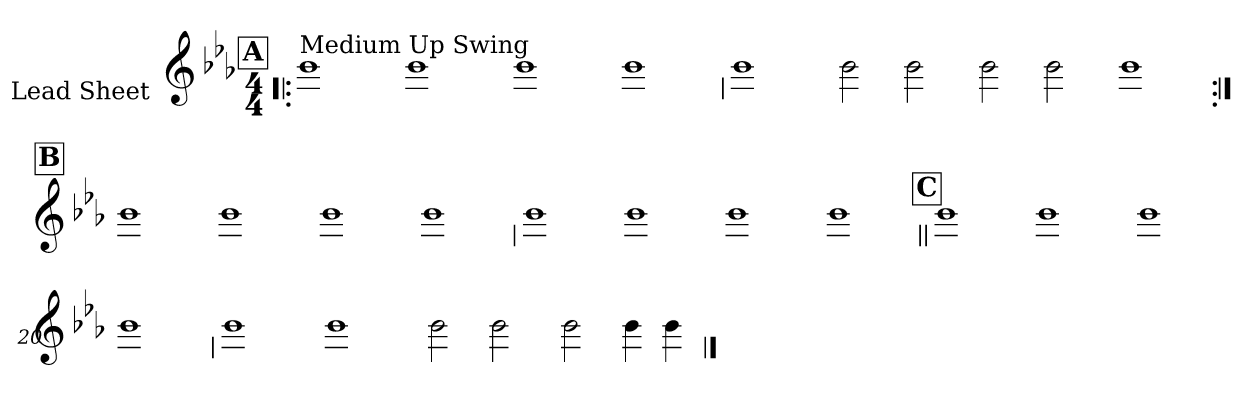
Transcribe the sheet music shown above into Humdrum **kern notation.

**kern
*part1
*staff1
*I"Lead Sheet
*stria0
*clefG2
*k[b-e-a-]
*c:
*M4/4
!!LO:REH:place=s1:a:t=A
=1!|:
!LO:TX:a:t=Medium Up Swing
1b-
=2-
1b-
=3-
1b-
=4-
1b-
!!LO:LB:g=z
=5
1b-
=6-
2b-
2b-
=7-
2b-
2b-
=8-
1b-
!!LO:LB:g=z
!!LO:REH:place=s1:a:t=B
=9:|!
1b-
=10-
1b-
=11-
1b-
=12-
1b-
!!LO:LB:g=z
=13
1b-
=14-
1b-
=15-
1b-
=16-
1b-
!!LO:LB:g=z
!!LO:REH:place=s1:a:t=C
=17||
1b-
=18-
1b-
=19-
1b-
=20-
1b-
!!LO:LB:g=z
=21
1b-
=22-
1b-
=23-
2b-
2b-
=24-
2b-
4b-
4b-
==
*-
